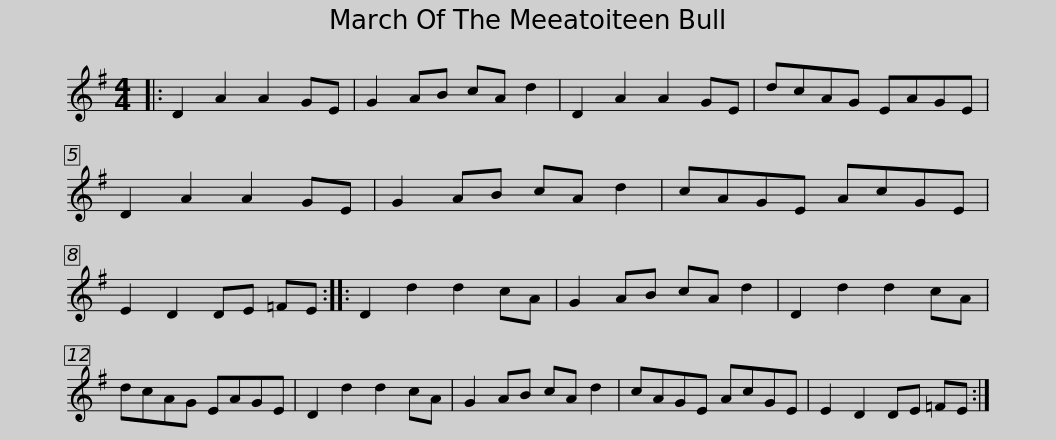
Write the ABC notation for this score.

X:1
L:1/8
M:4/4
I:linebreak $
K:G
V:1 treble
V:1
|: D2 A2 A2 GE | G2 AB cA d2 | D2 A2 A2 GE | dcAG EAGE | D2 A2 A2 GE | %5
 G2 AB cA d2 | cAGE AcGE |$ E2 D2 DE =FE :: D2 d2 d2 cA | G2 AB cA d2 | %10
 D2 d2 d2 cA | dcAG EAGE | D2 d2 d2 cA | G2 AB cA d2 |$ cAGE AcGE | %15
 E2 D2 DE =FE :| %16
